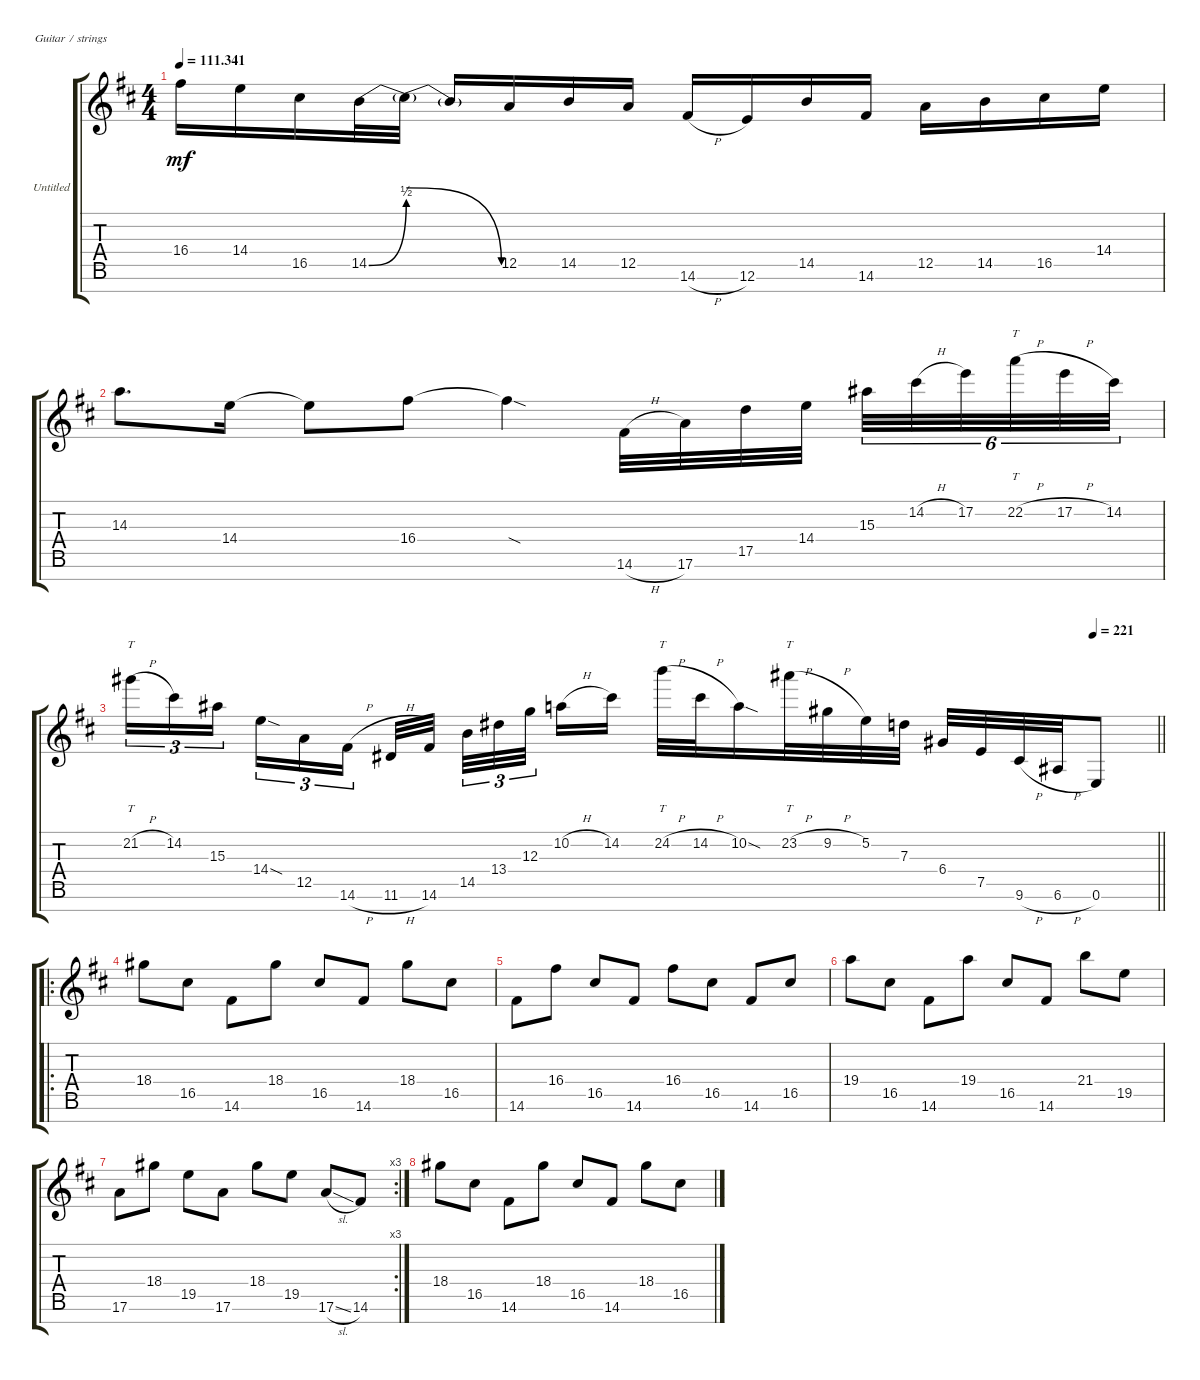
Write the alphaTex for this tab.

\bracketExtendMode groupsimilarinstruments
\firstSystemTrackNameOrientation horizontal
\otherSystemsTrackNameOrientation horizontal
\track ("Untitled" "Untitled") {instrument overdrivenguitar}
\staff {score tabs}
\tuning (E4 B3 G3 D3 A2 E2 B1)
\ts (4 4)
\tempo
111.341
\accidentals auto
\clef g2
\ottava regular
\simile none
\ks bminor
16.4{t}.16{dy mf} 14.4.16 16.5.16 14.5{be (bend 0 0 15 2)}.32 14.5{be (release 0 4 15 0) t}.32 14.5{t}.16 12.5.16 14.5.16 12.5.16 14.6{h}.16 12.6.16 14.5.16 14.6.16 12.5.16 14.5.16 16.5.16 14.4.16 |
14.3.8{d} 14.4.16 14.4{t}.8 16.4.8 16.4{sod t}.4 14.6{h}.32 17.6.32 17.5.32 14.4.32 15.3.32{tu (6 4)} 14.2{h}.32{tu (6 4)} 17.2.32{tu (6 4)} 22.2{h}.32{tt tu (6 4)} 17.2{h}.32{tu (6 4)} 14.2.32{tu (6 4)} |
\tempo (221 0.9375)
\barLineRight lightlight
21.2{h}.16{tt tu (3 2)} 14.2.16{tu (3 2)} 15.3.16{tu (3 2)} 14.4{sod}.16{tu (3 2)} 12.5.16{tu (3 2)} 14.6{h}.16{tu (3 2)} 11.6{h}.32 14.6.32 14.5.32{tu (3 2)} 13.4.32{tu (3 2)} 12.3.32{tu (3 2)} 10.2{h}.16 14.2.16 24.2{h}.32{tt} 14.2{h}.32 10.2{sod}.16 23.2{h}.32{tt} 9.2{h}.32 5.2.32 7.3.32 6.4.32 7.5.32 9.6{h}.32 6.6{h}.32 0.6.8 |
\ro
\section ("" "")
18.4.8 16.5.8 14.6.8 18.4.8 16.5.8 14.6.8 18.4.8 16.5.8 |
14.6.8 16.4.8 16.5.8 14.6.8 16.4.8 16.5.8 14.6.8 16.5.8 |
19.4.8 16.5.8 14.6.8 19.4.8 16.5.8 14.6.8 21.4.8 19.5.8 |
\rc 3
17.6.8 18.4.8 19.5.8 17.6.8 18.4.8 19.5.8 17.6{sl}.8 14.6.8 |
18.4.8 16.5.8 14.6.8 18.4.8 16.5.8 14.6.8 18.4.8 16.5.8
